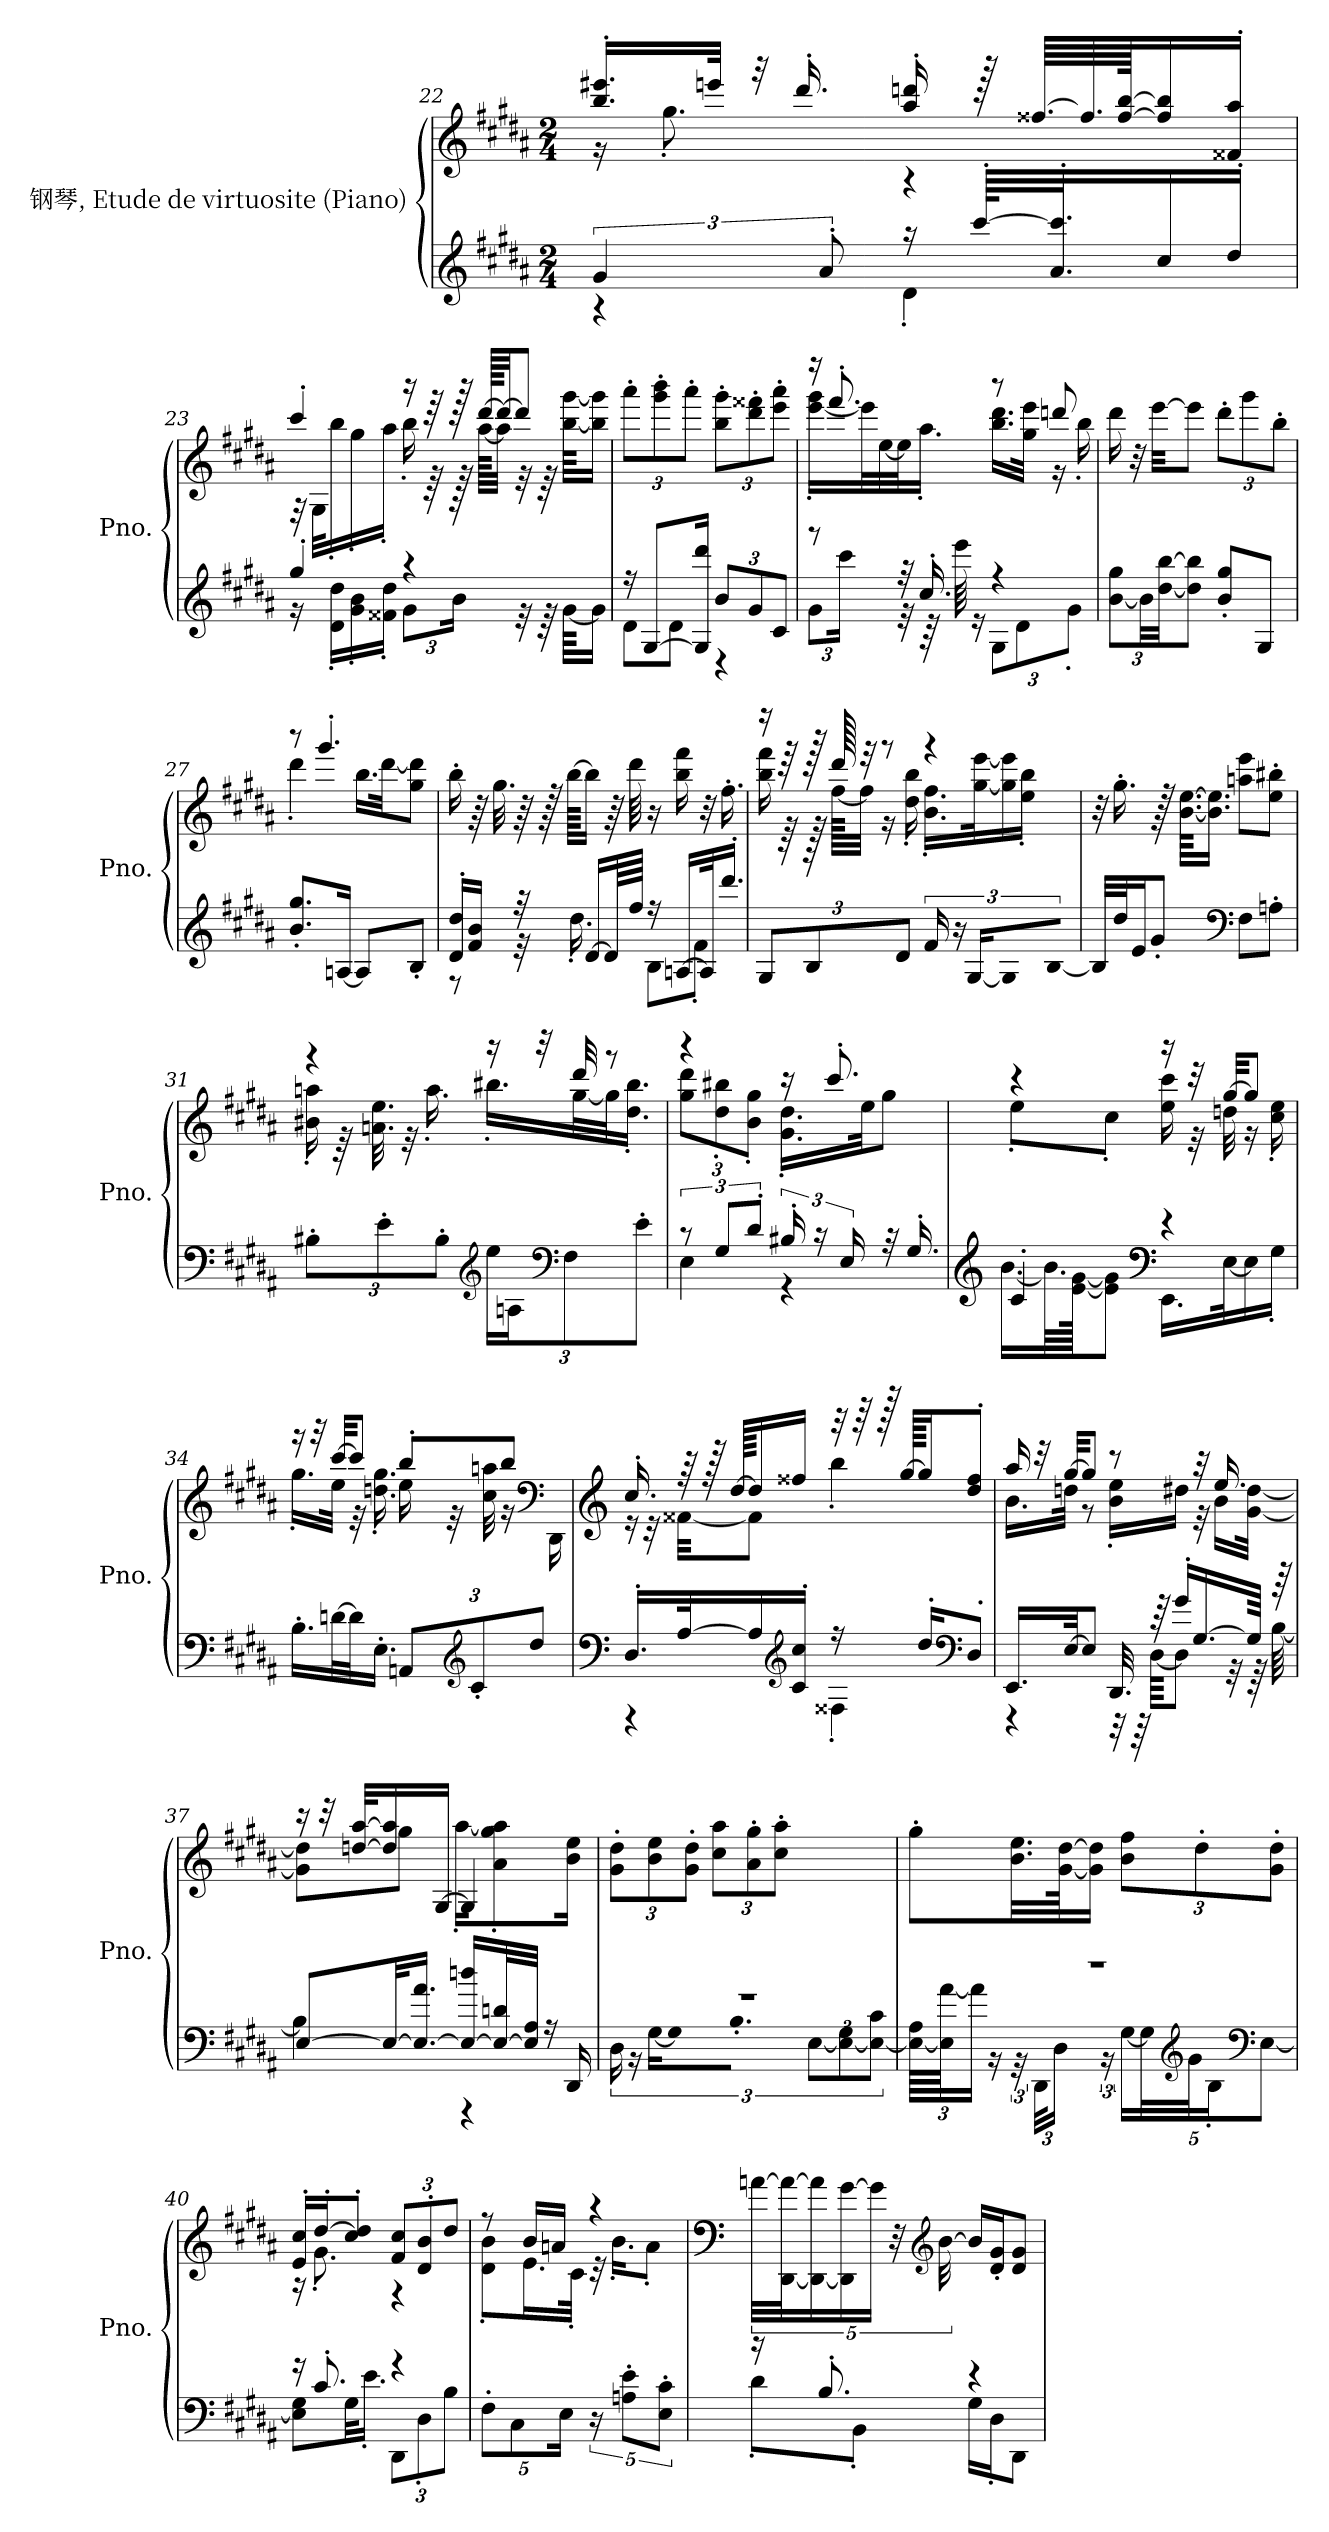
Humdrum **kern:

**kern	**kern
*part1	*part1
*staff2	*staff1
*I"钢琴, Etude de virtuosite (Piano)	*
*I'Pno.	*
*clefG2	*clefG2
*k[f#c#g#d#a#]	*k[f#c#g#d#a#]
*M2/4	*M2/4
=22	=22
*^	*^
6g#/	4r	16.bb/' 16.eee#X/'LL	16r
.	.	.	8.gg#'\
.	.	32eeen/JJk	.
.	.	32r	.
.	.	16.ddd#'/	.
12a#'/	.	.	.
16r	4d#'\	16aa#/' 16dddn/'	4r
[64ccc#'/KLLL	.	128r	.
.	.	[64.ff##X/LLLL	.
32.a#/' 32.ccc#/]'J	.	.	.
.	.	64.ff##/]	.
.	.	[128ff##/ [128bb/JJK	.
16cc#/	.	16ff##/] 16bb/]	.
16dd#'/JJ	.	16f##X/' 16aa#/'JJ	.
!!LO:LB:g=z	!!
=23	=23	=23	=23
4gg#'/	16r	4ccc#'/	32r
.	.	.	32G#\KLL
.	16d#\' 16dd#\'LL	.	16bb'\
.	16g#\' 16b\'	.	16gg#'\
.	16f##X\' 16dd#\'JJ	.	16aa#'\JJ
*	*Xbrackettup	*	*
4r	12g#\L	16r	16bb'\
.	.	64r	64r
.	.	128r	128r
.	24b\Jk	.	.
.	.	[128ddd#/KKLLL	[128aa#\KKLLL
.	.	32ddd#/JJ_	32aa#\JJJ]
.	32r	8ddd#/J]	32r
.	64r	.	64r
.	[64g#\KKLL	.	[64bb\ [64ggg#\KKLL
.	16g#\JJ]	.	16bb\] 16ggg#\]JJ
*	*	*v	*v
=24	=24	=24
*	*	*Xbrackettup
16r	8d#\L	12aaa#'\L
[8G#/L	.	.
.	.	12ggg#\' 12bbb\'
.	8d#\J	.
.	.	12aaa#'\J
16G#/] 16ddd#/Jk	.	.
12b/L	4r	12bb\' 12ggg#\'L
12g#/	.	12ddd#\' 12fff##X\'
12c#/J	.	12eee\' 12aaa#\'J
!!LO:LB:g=z
=25	=25	=25
*	*	*^
8r	12g#\L	16r	[16eee\' 16ggg#\'LL
.	.	8.fff#'/	32eee\L]
.	24ccc#\Jk	.	.
.	.	.	[32ee\
32r	32r	.	32ee\J]
16.cc#'/	64r	.	16.aa#'\JJ
.	64eee\	.	.
.	16r	.	.
4r	12G#\L	8r	16.bb\ 16.ddd#\LL
.	12d#\	.	.
.	.	.	32gg#\ 32eee\JJk
.	.	8dddn/	16r
.	12g#'\J	.	.
.	.	.	16bb'\
*v	*v	*	*
*	*v	*v
=26	=26
[12b\ 12gg#\L	16ddd#\
.	32r
48b\LL]	.
.	[32eee\KKL
[48dd#\ [48bb\JJ	.
8dd#\] 8bb\]J	8eee\J]
8b/' 8gg#/'L	12ddd#'\L
.	12ggg#\
8G#/J	.
.	12bb'\J
=27	=27
*	*^
8.b/' 8.gg#/'L	8r	4ddd#'\
.	4.ggg#'/	.
[16An/Jk	.	.
8A/L]	.	16.bb\LL
.	.	[32ddd#\JK
8B'/J	.	8gg#\ 8ddd#\]J
*	*v	*v
!!LO:LB:g=z
=28	=28
*^	*
16d#/' 16dd#/'LL	8r	16bb'\
16f#/ 16b/JJ	.	64r
.	.	32.gg#\
32r	32r	64r
.	.	128r
.	.	[128bb\KKKLL
[16d#/LL	16.dd#'\	16bb\JJ]
64d#/LL]	.	64r
64ff#/JJJJ	.	64ddd#\
16r	8B\L	16r
[16An/LL	.	16bb\ 16fff#\
32A/K]	8f#'\J	32r
16.ddd#'/JJ	.	16.ff#'\
*v	*v	*
=29	=29
*	*^
12G#/L	16r	16bb\ 16fff#\
.	64r	64r
.	128r	128r
12B/	.	.
.	128ddd#/	[128ff#\KKLLL
.	32r	32ff#\JJJ]
.	8r	16r
12d#/J	.	.
.	.	16dd#\' 16bb\'
*brackettup	*	*
24f#/	4r	16.b\' 16.ff#\'LL
24r	.	.
[24G#/LL	.	.
.	.	[32gg#\ [32eee\K
16G#/]	.	16gg#\] 16eee\]
[16B/JJ	.	16ee\' 16bb\'JJ
*	*v	*v
!!LO:PB:g=z
=30	=30
32B/LLL]	32r
32dd#/J	16.gg#'\
16e/J	.
8g#'/J	128r
.	[64.b\ [64.ee\KKLL
.	16.b\] 16.ee\]JJ
*clefF4	*
8F#\L	8aan\ 8eee\L
8An'\J	8ee\' 8bb#X\'J
=31	=31
*Xbrackettup	*
*	*^
12B#X'\L	4r	16b#X\' 16aan\'
.	.	64r
.	.	32.an\ 32.ee\
12e'\	.	.
.	.	32r
.	.	16.aa'\
12B#'\J	.	.
*clefG2	*	*
24ee\LL	16r	16.bb#X'\LL
24An\J	.	.
.	32r	.
*clefF4	*	*
12F#\	.	.
.	32ddd#/	[32gg#\L
.	8r	32gg#\J]
.	.	16.dd#\' 16.bb#\'JJ
12e'\J	.	.
=32	=32	=32
*brackettup	*	*
*^	*	*
12r	4E\	4r	12gg#\ 12ddd#\L
12G#/L	.	.	12dd#\' 12bb#X\'
12d#'/J	.	.	12b\' 12gg#\'J
24B#X'/	4r	16r	16.g#\' 16.dd#\'LL
24r	.	.	.
.	.	8.ccc#'/	.
24E/	.	.	.
.	.	.	32ee\JK
32r	.	.	8gg#\J
16.G#'/	.	.	.
!!LO:LB:g=z	!!
=33	=33	=33	=33
*clefG2	*	*	*
4c#'/	[16.b\LL	4r	8ee'\L
.	64.b\LL]	.	.
.	[128e\ [128g#\JJJK	.	.
.	8e\] 8g#\]J	.	8cc#'\J
*clefF4	*	*	*
4r	16.EE\LL	16r	16ee\ 16ccc#\
.	.	32r	32r
.	[32E\K	[32gg#/KKL	32ddn\
.	16E\]	8gg#/J]	16r
.	16G#'\JJ	.	16cc#\' 16ee\'
*v	*v	*	*
=34	=34	=34
16.B'\LL	16r	16.gg#'\LL
.	32r	.
[32dn\L	[32ccc#/KKL	32ee\JJk
32d\J]	8ccc#/J]	32r
16.E'\JJ	.	16.ddn\' 16.gg#\'
*Xbrackettup	*	*
12AAn/L	8bb'/L	16ee\
.	.	32r
*clefG2	*	*
12c#'/	.	.
.	.	32cc#\ 32aan\
.	8bb/J	16r
12dd#/J	.	.
*	*clefF4	*
.	.	16DD#\
!!LO:LB:g=z	!!
=35	=35	=35
*clefF4	*clefG2	*
*^	*	*
16.D#'/LL	4r	16.cc#'/	16r
.	.	.	32r
[32A#/K	.	64r	[32f##X\KKL
.	.	128r	.
.	.	[128dd#/KKKLL	.
16A#/]	.	16dd#/]	8f##\J]
*clefG2	*	*	*
16c#/' 16cc#/'JJ	.	16ff##X/JJ	.
16r	4F##X'\	32r	4bb'\
.	.	64r	.
.	.	128r	.
.	.	[128gg#/KKKLL	.
16dd#'/KL	.	16gg#/J]	.
*clefF4	*	*	*
8D#'/J	.	8dd#/' 8ff##/'J	.
=36	=36	=36	=36
16.EE/LL	4r	16aa#/	16.b\LL
.	.	32r	.
[32E/JK	.	[32gg#/KKL	32ddn\JJk
8E/J]	.	8gg#/J]	8r
32.DD#/	32r	8r	16b\' 16ee\'LL
.	64r	.	.
64r	[64D#\KKKL	.	.
16g#'/LL	8D#\J]	.	16dd#X\JJ
[16.G#/	.	32r	32r
.	.	16.ee/	16b\LL
.	32r	.	.
64G#/JJkk]	64r	.	[32g#\ [32dd#\JJk
64r	[64B\	.	.
!!LO:LB:g=z	!!
=37	=37	=37	=37
[8E/L	4B\]	16r	8g#\] 8dd#\]L
.	.	32r	.
.	.	[32ddn/ [32aa#/KLL	.
32E/KL_	.	16dd/] 16aa#/]	8gg#\J
16.E/_ 16.a#/JJ	.	.	.
.	.	[16G#/JJ	.
16E/_ 16ddn/LL	4r	4G#/]	[16aa#'\KL
32E/_ 32dn/L	.	.	8a#\' 8gg#\' 8aa#\]'
32E/] 32A#/JJJ	.	.	.
16r	.	.	.
16DD#/	.	.	16b\ 16ee\Jk
*	*	*v	*v
=38	=38	=38
*	*brackettup	*
2r	24D#\	12g#\' 12dd#\'L
.	24r	.
.	[24G#\LL	12b\ 12ee\
.	32G#\K]	.
.	16.B'\JJ	.
.	.	12g#\' 12dd#\'J
*	*Xbrackettup	*
.	[12E\L	12cc#\ 12aa#\L
.	12E\_ 12G#\	12a#\' 12gg#\'
.	12E\_ 12c#\J	12cc#\' 12aa#\'J
!!LO:LB:g=z
=39	=39	=39
2r	96E\_ 96A#\LLLL	8gg#'\L
.	96E\] [96a#\JJ	.
.	24a#\JJ]	.
.	16r	.
*	*brackettup	*
.	48r	32.b\ 32.ee\LL
.	48DD#\KLL	.
.	24D#\JJ	.
.	.	[64g#\ [64dd#\JK
.	.	16g#\] 16dd#\]JJ
.	24r	.
*	*Xbrackettup	*
.	[20G#\LL	12b\ 12ff#\L
.	40G#\L]	.
*clefG2	*	*
.	40g#\J	.
.	.	12dd#'\
.	20B'\J	.
*clefF4	*	*
.	[10E\J	.
.	.	12g#\' 12dd#\'J
=40	=40	=40
*	*	*^
16r	8E\] 8G#\L	16e/' 16cc#/'LL	16r
8.c#'/	.	[16dd#'/J	8.g#'\
.	32G#\KL	8cc#/' 8dd#/]'J	.
.	16.e'\JJ	.	.
4r	12DD#\L	12f#/ 12cc#/L	4r
.	12D#'\	12d#/' 12b/'	.
.	12B\J	12dd#/J	.
*v	*v	*	*
=41	=41	=41
*brackettup	*	*
10F#'\L	8r	8d#\' 8b\'L
10C#\	.	.
.	16b/LL	16.e\L
.	16an/JJ	.
20E\Jk	.	.
.	.	32c#'\JJk
20r	4r	32r
.	.	16.b'\KL
10An\' 10e\'L	.	.
.	.	8a'\J
10E\' 10c#\'J	.	.
*	*v	*v
!!LO:LB:g=z
=42	=42
*	*clefF4
*^	*
*	*	*brackettup
16r	8d#'\L	[40an\LLL
.	.	[40DD#\ 40a\_J
.	.	20DD#\_ 20a\]
8.B'/	.	.
.	.	20DD#\] [20g#\
.	8BB'\J	.
.	.	20g#\JJ]
.	.	40r
*	*	*clefG2
.	.	[40b\
4r	16G#\LL	16b/LL]
.	16D#'\J	16d#/' 16g#/'J
.	8DD#\J	8d#/ 8g#/J
*v	*v	*
=	=
*-	*-
